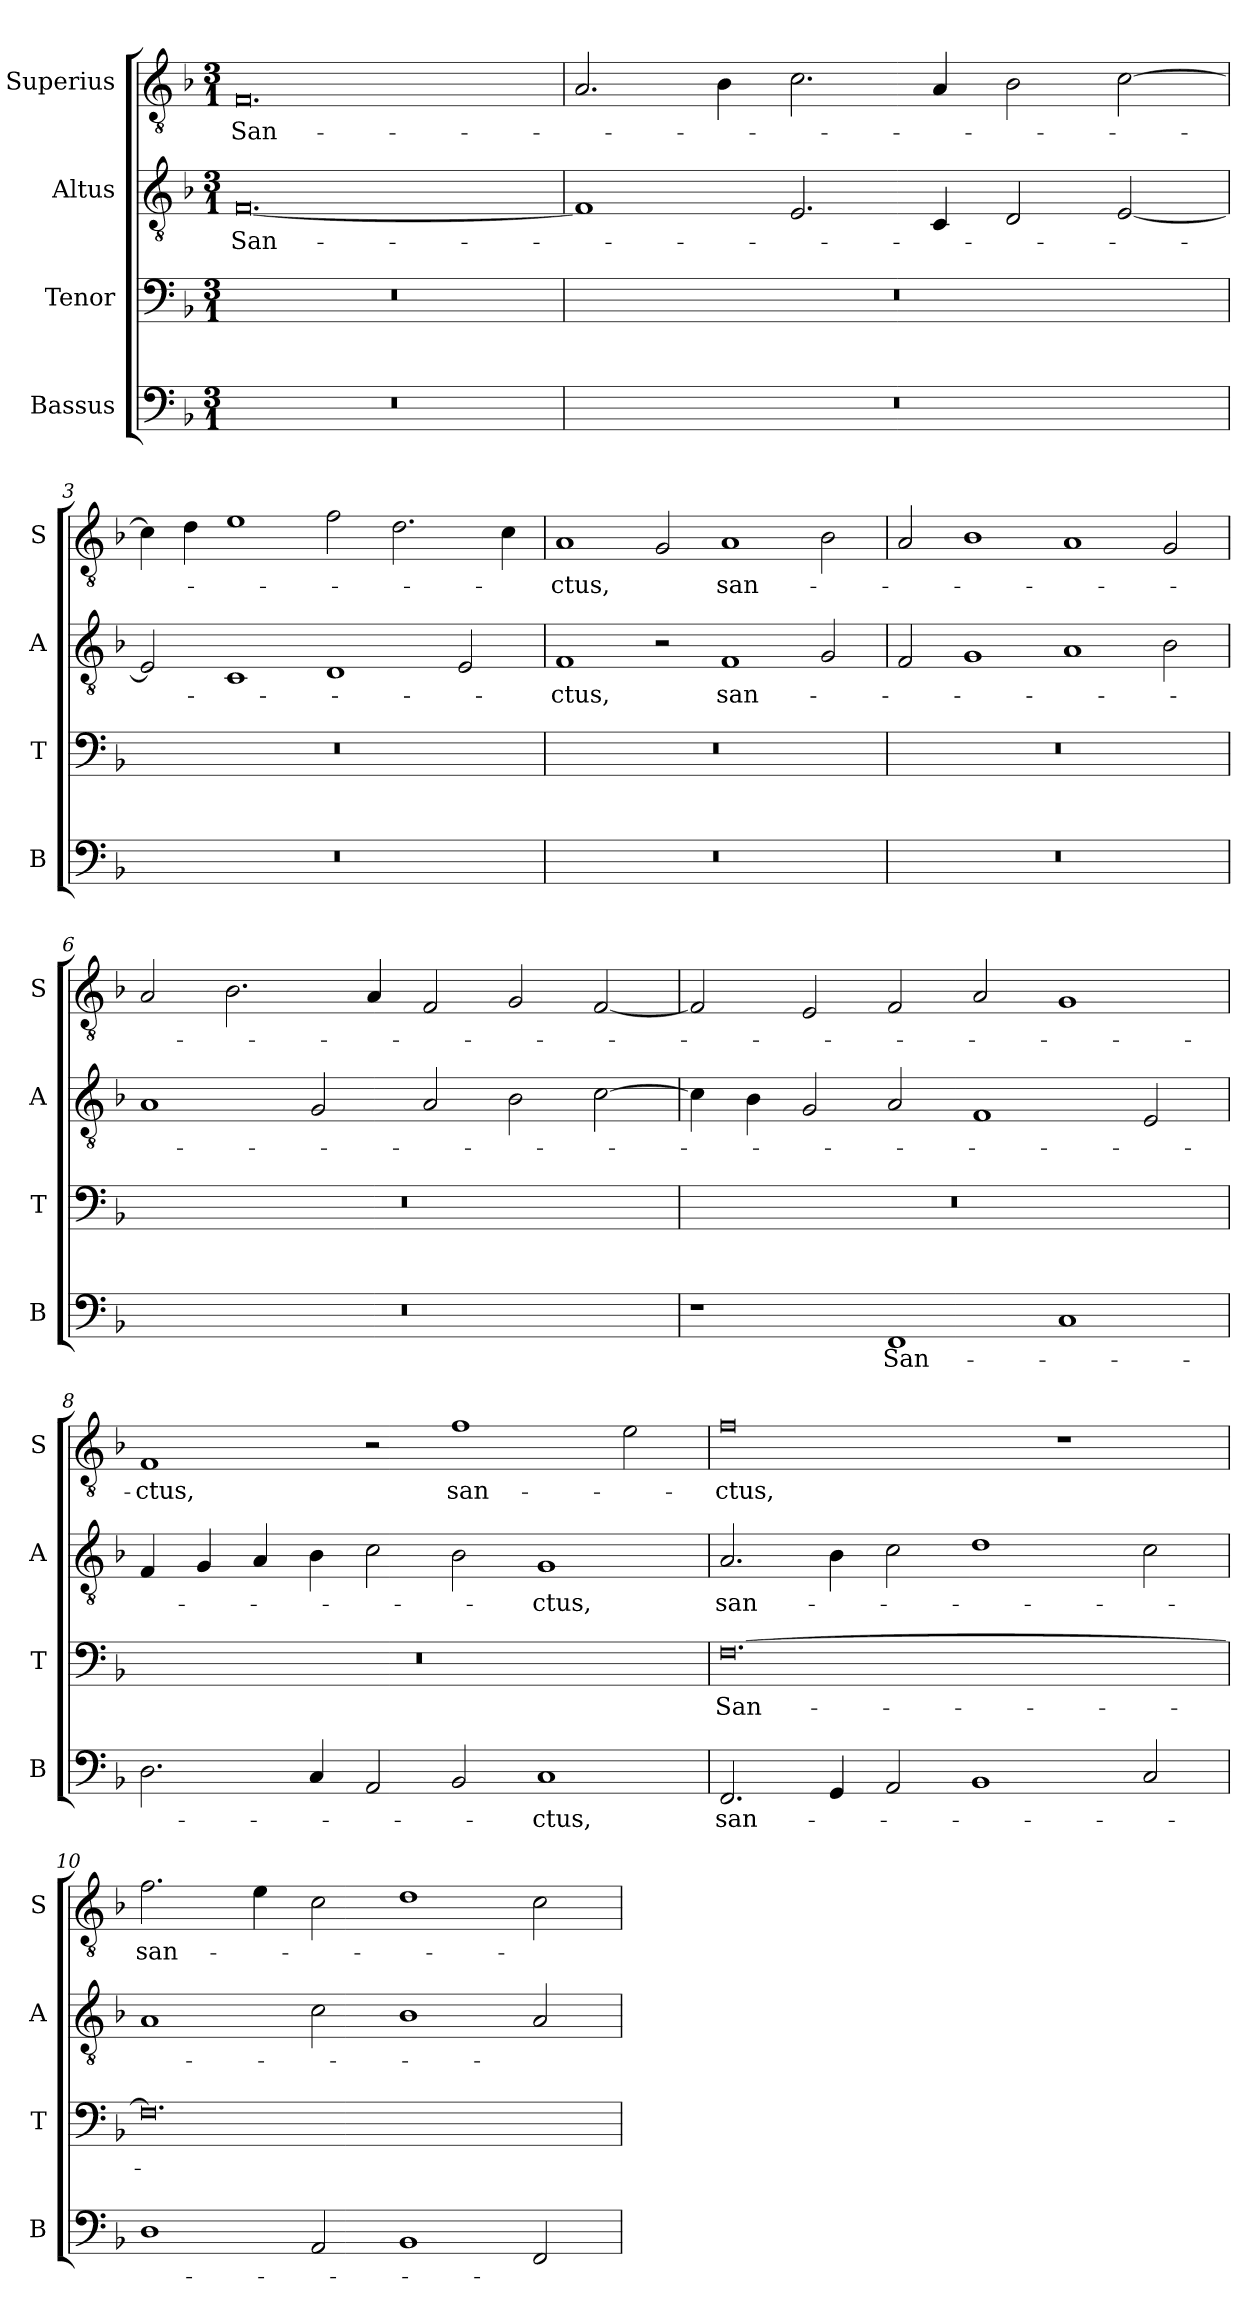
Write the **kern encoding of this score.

**kern	**text	**kern	**text	**kern	**text	**kern	**text
*part4	*part4	*part3	*part3	*part2	*part2	*part1	*part1
*staff4	*staff4	*staff3	*staff3	*staff2	*staff2	*staff1	*staff1
*I"Bassus	*	*I"Tenor	*	*I"Altus	*	*I"Superius	*
*I'B	*	*I'T	*	*I'A	*	*I'S	*
*clefF4	*	*clefF4	*	*clefGv2	*	*clefGv2	*
*k[b-]	*	*k[b-]	*	*k[b-]	*	*k[b-]	*
*M3/1	*	*M3/1	*	*M3/1	*	*M3/1	*
=1	=1	=1	=1	=1	=1	=1	=1
0.r	.	0.r	.	[0.F	San-	0.F	San-
=2	=2	=2	=2	=2	=2	=2	=2
0.r	.	0.r	.	1F]	.	2.A	.
.	.	.	.	.	.	4B-	.
.	.	.	.	2.E	.	2.c	.
.	.	.	.	4C	.	4A	.
.	.	.	.	2D	.	2B-	.
.	.	.	.	[2E	.	[2c	.
=3	=3	=3	=3	=3	=3	=3	=3
0.r	.	0.r	.	2E]	.	4c]	.
.	.	.	.	.	.	4d	.
.	.	.	.	1C	.	1e	.
.	.	.	.	1D	.	2f	.
.	.	.	.	.	.	2.d	.
.	.	.	.	2E	.	.	.
.	.	.	.	.	.	4c	.
=4	=4	=4	=4	=4	=4	=4	=4
!	!	!	!	!	!LO:LY:i	!	!
0.r	.	0.r	.	1F	-ctus,	1A	-ctus,
.	.	.	.	2r	.	2G	.
!	!	!	!	!	!LO:LY:i	!	!LO:LY:i
.	.	.	.	1F	san-	1A	san-
.	.	.	.	2G	.	2B-	.
=5	=5	=5	=5	=5	=5	=5	=5
0.r	.	0.r	.	2F	.	2A	.
.	.	.	.	1G	.	1B-	.
.	.	.	.	1A	.	1A	.
.	.	.	.	2B-	.	2G	.
=6	=6	=6	=6	=6	=6	=6	=6
0.r	.	0.r	.	1A	.	2A	.
.	.	.	.	.	.	2.B-	.
.	.	.	.	2G	.	.	.
.	.	.	.	.	.	4A	.
.	.	.	.	2A	.	2F	.
.	.	.	.	2B-	.	2G	.
.	.	.	.	[2c	.	[2F	.
=7	=7	=7	=7	=7	=7	=7	=7
1r	.	0.r	.	4c]	.	2F]	.
.	.	.	.	4B-	.	.	.
.	.	.	.	2G	.	2E	.
1FF	San-	.	.	2A	.	2F	.
.	.	.	.	1F	.	2A	.
1C	.	.	.	.	.	1G	.
.	.	.	.	2E	.	.	.
=8	=8	=8	=8	=8	=8	=8	=8
!	!	!	!	!	!	!	!LO:LY:i
2.D	.	0.r	.	4F	.	1F	-ctus,
.	.	.	.	4G	.	.	.
.	.	.	.	4A	.	.	.
4C	.	.	.	4B-	.	.	.
2AA	.	.	.	2c	.	2r	.
!	!	!	!	!	!	!	!LO:LY:i
2BB-	.	.	.	2B-	.	1f	san-
1C	-ctus,	.	.	1G	-ctus,	.	.
.	.	.	.	.	.	2e	.
=9	=9	=9	=9	=9	=9	=9	=9
!	!LO:LY:i	!	!	!	!	!	!LO:LY:i
2.FF	san-	[0.F	San-	2.A	san-	0f	-ctus,
4GG	.	.	.	4B-	.	.	.
2AA	.	.	.	2c	.	.	.
1BB-	.	.	.	1d	.	.	.
.	.	.	.	.	.	1r	.
2C	.	.	.	2c	.	.	.
=10	=10	=10	=10	=10	=10	=10	=10
1D	.	0.F]	.	1A	.	2.f	san-
.	.	.	.	.	.	4e	.
2AA	.	.	.	2c	.	2c	.
1BB-	.	.	.	1B-	.	1d	.
2FF	.	.	.	2A	.	2c	.
=	=	=	=	=	=	=	=
*-	*-	*-	*-	*-	*-	*-	*-
